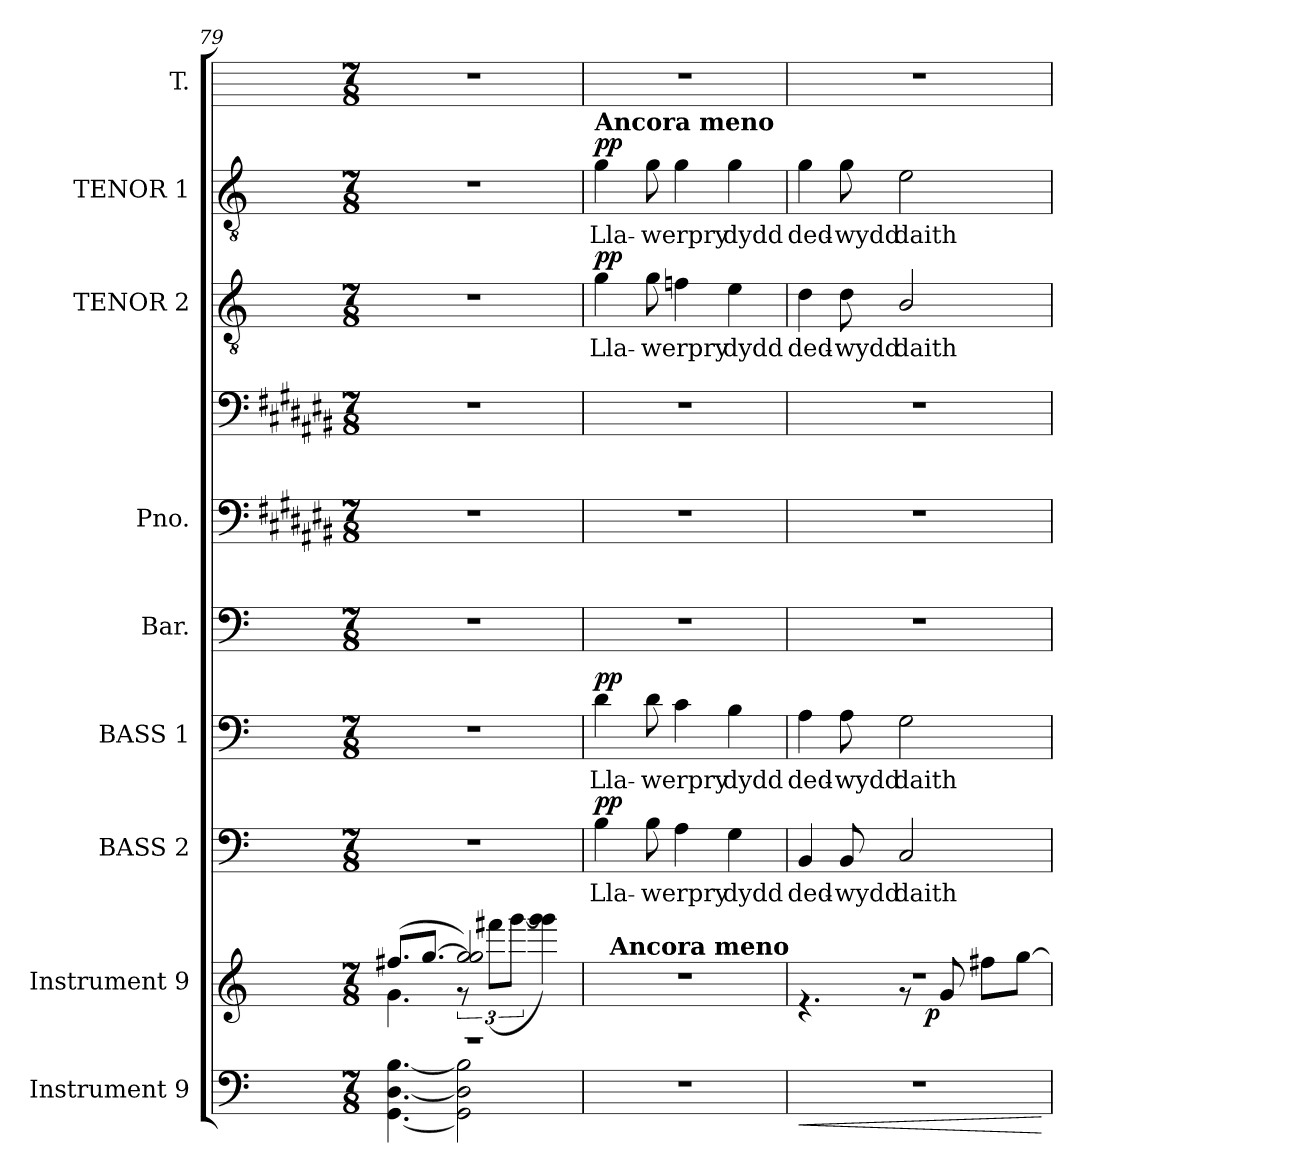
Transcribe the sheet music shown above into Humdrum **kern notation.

**kern	**dynam	**kern	**dynam	**kern	**text	**dynam	**kern	**text	**dynam	**kern	**kern	**kern	**kern	**text	**dynam	**kern	**text	**dynam	**kern
*part9	*part9	*part8	*part8	*part7	*part7	*part7	*part6	*part6	*part6	*part5	*part4	*part4	*part3	*part3	*part3	*part2	*part2	*part2	*part1
*staff10	*staff10	*staff9	*staff9	*staff8	*staff8	*staff8	*staff7	*staff7	*staff7	*staff6	*staff5	*staff4	*staff3	*staff3	*staff3	*staff2	*staff2	*staff2	*staff1
*I"Instrument 9	*	*I"Instrument 9	*	*I"BASS 2	*	*	*I"BASS 1	*	*	*I"Bar.	*I"Pno.	*	*I"TENOR 2	*	*	*I"TENOR 1	*	*	*I"T.
*	*	*	*	*I'B. 2	*	*	*I'B. 1	*	*	*I'Bar.	*	*	*I'T. 2	*	*	*I'T. 1	*	*	*
*clefF4	*	*clefG2	*	*clefF4	*	*	*clefF4	*	*	*clefF4	*clefF4	*clefF4	*clefGv2	*	*	*clefGv2	*	*	*
*ITrd-3c-5	*	*ITrd-3c-5	*	*ITrd-3c-5	*	*	*ITrd-3c-5	*	*	*ITrd-3c-5	*ITrd-3c-5	*ITrd-3c-5	*ITrd-3c-5	*	*	*ITrd-3c-5	*	*	*ITrd-3c-5
*k[b-]	*	*k[b-]	*	*k[b-]	*	*	*k[b-]	*	*	*k[b-]	*k[f#c#g#d#a#e#]	*k[f#c#g#d#a#e#]	*k[b-]	*	*	*k[b-]	*	*	*k[b-]
*F:	*	*F:	*	*F:	*	*	*F:	*	*	*F:	*F#:	*F#:	*F:	*	*	*F:	*	*	*F:
*M7/8	*	*M7/8	*	*M7/8	*	*	*M7/8	*	*	*M7/8	*M7/8	*M7/8	*M7/8	*	*	*M7/8	*	*	*M7/8
=79	=79	=79	=79	=79	=79	=79	=79	=79	=79	=79	=79	=79	=79	=79	=79	=79	=79	=79	=79
*^	*	*^	*	*	*	*	*	*	*	*	*	*	*	*	*	*	*	*	*
2..r	[>4.e\ [<4.C\ [>4.G\	.	(>8.bbn/L	4.cc\	.	2..r	.	.	2..r	.	.	2..r	2..r	2..r	2..r	.	.	2..r	.	.	2..r
.	.	.	[>8.ccc/J	.	.	.	.	.	.	.	.	.	.	.	.	.	.	.	.	.	.
.	2e\] 2C\] 2G\]	.	2ccc/ 2ccc/])	12rf	.	.	.	.	.	.	.	.	.	.	.	.	.	.	.	.	.
.	.	.	.	(<12bbbn\L	.	.	.	.	.	.	.	.	.	.	.	.	.	.	.	.	.
.	.	.	.	[<12cccc\J	.	.	.	.	.	.	.	.	.	.	.	.	.	.	.	.	.
.	.	.	.	4cccc\ 4cccc\])	.	.	.	.	.	.	.	.	.	.	.	.	.	.	.	.	.
*v	*v	*	*	*	*	*	*	*	*	*	*	*	*	*	*	*	*	*	*	*	*
*	*	*v	*v	*	*	*	*	*	*	*	*	*	*	*	*	*	*	*	*	*
=80	=80	=80	=80	=80	=80	=80	=80	=80	=80	=80	=80	=80	=80	=80	=80	=80	=80	=80	=80
*	*	*	*	*	*	*	*	*	*	*	*	*	*	*	*	*MM180	*	*	*
*	*	*^	*	*	*	*	*	*	*	*	*	*	*	*	*	*	*	*	*
!	!	!	!	!	!	!	!	!	!	!	!	!	!	!	!	!	!LO:TX:a:B:t=Ancora meno	!	!	!
!	!	!	!	!	!	!LO:LY:b:cj	!LO:DY:a	!	!LO:LY:b:cj	!LO:DY:a	!	!	!	!	!LO:LY:b:cj	!LO:DY:a	!	!LO:LY:b:cj	!LO:DY:a	!
*	*	*	*^	*	*	*	*	*	*	*	*	*	*	*	*	*	*	*	*	*
2..r	.	2..r	2..r	32.ryy	.	4e\	Lla-	pp	4g\	Lla-	pp	2..r	2..r	2..r	4cc\	Lla-	pp	4cc\	Lla-	pp	2..r
*	*	*MM180	*	*	*	*	*	*	*	*	*	*	*	*	*	*	*	*	*	*	*
!	!	!	!	!LO:TX:a:B:t=Ancora meno	!	!	!	!	!	!	!	!	!	!	!	!	!	!	!	!	!
.	.	.	.	2ryy	.	.	.	.	.	.	.	.	.	.	.	.	.	.	.	.	.
!	!	!	!	!	!	!	!LO:LY:b:cj	!	!	!LO:LY:b:cj	!	!	!	!	!	!LO:LY:b:cj	!	!	!LO:LY:b:cj	!	!
.	.	.	.	.	.	8e\	-werpry	.	8g\	-werpry	.	.	.	.	8cc\	-werpry	.	8cc\	-werpry	.	.
!	!	!	!	!	!	!	!LO:LY:b:cj	!	!	!LO:LY:b:cj	!	!	!	!	!	!LO:LY:b:cj	!	!	!LO:LY:b:cj	!	!
.	.	.	.	.	.	4d\	.	.	4f\	.	.	.	.	.	4b-X\	.	.	4cc\	.	.	.
.	.	.	.	4ryy	.	.	.	.	.	.	.	.	.	.	.	.	.	.	.	.	.
!	!	!	!	!	!	!	!LO:LY:b:cj	!	!	!LO:LY:b:cj	!	!	!	!	!	!LO:LY:b:cj	!	!	!LO:LY:b:cj	!	!
.	.	.	.	.	.	4c\	dydd	.	4e\	dydd	.	.	.	.	4a\	dydd	.	4cc\	dydd	.	.
.	.	.	.	16ryy	.	.	.	.	.	.	.	.	.	.	.	.	.	.	.	.	.
.	.	.	.	64ryy	.	.	.	.	.	.	.	.	.	.	.	.	.	.	.	.	.
=81	=81	=81	=81	=81	=81	=81	=81	=81	=81	=81	=81	=81	=81	=81	=81	=81	=81	=81	=81	=81	=81
!	!LO:HP:b	!	!	!	!	!	!LO:LY:b:cj	!	!	!LO:LY:b:cj	!	!	!	!	!	!LO:LY:b:cj	!	!	!LO:LY:b:cj	!	!
2..r	<	4.rf	2..r	4ryy	.	4E/	ded-	.	4d\	ded-	.	2..r	2..r	2..r	4g\	ded-	.	4cc\	ded-	.	2..r
!	!	!	!	!	!	!	!LO:LY:b:cj	!	!	!LO:LY:b:cj	!	!	!	!	!	!LO:LY:b:cj	!	!	!LO:LY:b:cj	!	!
.	.	.	.	8ryy	.	8E/	-wydd	.	8d\	-wydd	.	.	.	.	8g\	-wydd	.	8cc\	-wydd	.	.
!	!	!	!	!	!	!	!LO:LY:b:cj	!	!	!LO:LY:b:cj	!	!	!	!	!	!LO:LY:b:cj	!	!	!LO:LY:b:cj	!	!
.	.	8rf	.	16ryy	.	2F/	daith	.	2c\	daith	.	.	.	.	2e/	daith	.	2a\	daith	.	.
.	.	.	.	64ryy	.	.	.	.	.	.	.	.	.	.	.	.	.	.	.	.	.
!	!	!	!	!	!LO:DY:b	!	!	!	!	!	!	!	!	!	!	!	!	!	!	!	!
.	.	.	.	4ryy	p	.	.	.	.	.	.	.	.	.	.	.	.	.	.	.	.
.	.	8cc/	.	.	.	.	.	.	.	.	.	.	.	.	.	.	.	.	.	.	.
.	.	8bbn\L	.	.	.	.	.	.	.	.	.	.	.	.	.	.	.	.	.	.	.
.	.	.	.	8ryy	.	.	.	.	.	.	.	.	.	.	.	.	.	.	.	.	.
.	.	[>8ccc\J	.	.	.	.	.	.	.	.	.	.	.	.	.	.	.	.	.	.	.
.	.	.	.	32.ryy	.	.	.	.	.	.	.	.	.	.	.	.	.	.	.	.	.
.	[	.	.	.	.	.	.	.	.	.	.	.	.	.	.	.	.	.	.	.	.
*	*	*v	*v	*v	*	*	*	*	*	*	*	*	*	*	*	*	*	*	*	*	*
=	=	=	=	=	=	=	=	=	=	=	=	=	=	=	=	=	=	=	=
*-	*-	*-	*-	*-	*-	*-	*-	*-	*-	*-	*-	*-	*-	*-	*-	*-	*-	*-	*-
